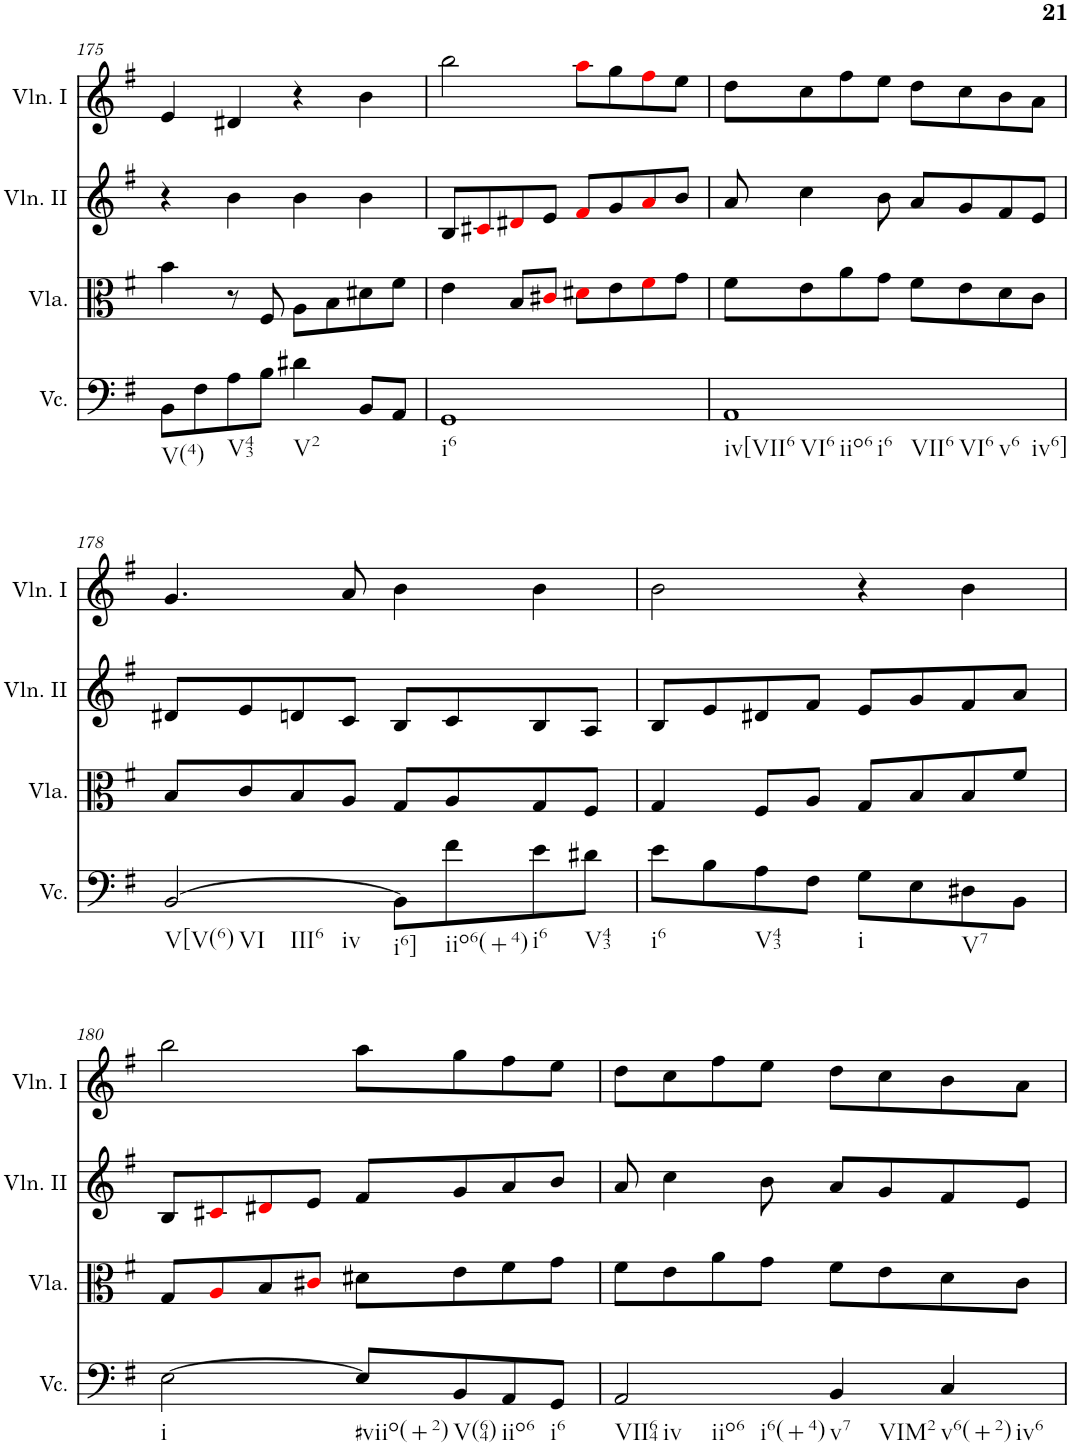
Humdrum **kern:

**kern	**kern	**kern	**kern
*part4	*part3	*part2	*part1
*staff4	*staff3	*staff2	*staff1
*I"Violoncello	*I"Viola	*I"Violino II	*I"Violino I
*I'Vc.	*I'Vla.	*I'Vln. II	*I'Vln. I
!!LO:PB:g=z
*clefF4	*clefC3	*clefG2	*clefG2
*k[f#]	*k[f#]	*k[f#]	*k[f#]
*M4/4	*M4/4	*M4/4	*M4/4
=175	=175	=175	=175
!LO:TX:b:t=V(4)	!	!	!
8BB\L	4b\	4r	4e/
8F#\	.	.	.
!LO:TX:b:t=V43	!	!	!
8A\	8r	4b\	4d#X/
8B\J	8F#/	.	.
!LO:TX:b:t=V2	!	!	!
4d#X\	8A\L	4b\	4r
.	8B\	.	.
8BB/L	8d#X\	4b\	4b\
8AA/J	8f#\J	.	.
=176	=176	=176	=176
!LO:TX:b:t=i6	!	!	!
1GG	4e\	8B/L	2bb\
.	.	8c#Xi/	.
.	8B/L	8d#Xi/	.
.	8c#Xi/J	8e/J	.
.	8d#Xi\L	8f#i/L	8aai\L
.	8e\	8g/	8gg\
.	8f#i\	8ai/	8ff#i\
.	8g\J	8b/J	8ee\J
=177	=177	=177	=177
!LO:TX:b:t=iv[VII6	!	!	!
!LO:TX:b:t=VI6	!	!	!
!LO:TX:b:t=iio6	!	!	!
!LO:TX:b:t=i6	!	!	!
!LO:TX:b:t=VII6	!	!	!
!LO:TX:b:t=VI6	!	!	!
!LO:TX:b:t=v6	!	!	!
!LO:TX:b:t=iv6]	!	!	!
1AA	8f#\L	8a/	8dd\L
.	8e\	4cc\	8cc\
.	8a\	.	8ff#\
.	8g\J	8b\	8ee\J
.	8f#\L	8a/L	8dd\L
.	8e\	8g/	8cc\
.	8d\	8f#/	8b\
.	8c\J	8e/J	8a\J
!!LO:LB:g=z
=178	=178	=178	=178
!LO:TX:b:t=V[V(6)	!	!	!
!LO:TX:b:t=VI	!	!	!
!LO:TX:b:t=III6	!	!	!
!LO:TX:b:t=iv	!	!	!
[2BB/	8B/L	8d#X/L	4.g/
.	8c/	8e/	.
.	8B/	8dn/	.
.	8A/J	8c/J	8a/
!LO:TX:b:t=i6]	!	!	!
8BB\L]	8G/L	8B/L	4b\
!LO:TX:b:t=iio6(+4)	!	!	!
8f#\	8A/	8c/	.
!LO:TX:b:t=i6	!	!	!
8e\	8G/	8B/	4b\
!LO:TX:b:t=V43	!	!	!
8d#X\J	8F#/J	8A/J	.
=179	=179	=179	=179
!LO:TX:b:t=i6	!	!	!
8e\L	4G/	8B/L	2b\
8B\	.	8e/	.
!LO:TX:b:t=V43	!	!	!
8A\	8F#/L	8d#X/	.
8F#\J	8A/J	8f#/J	.
!LO:TX:b:t=i	!	!	!
8G\L	8G/L	8e/L	4r
8E\	8B/	8g/	.
!LO:TX:b:t=V7	!	!	!
8D#X\	8B/	8f#/	4b\
8BB\J	8f#/J	8a/J	.
!!LO:LB:g=z
=180	=180	=180	=180
!LO:TX:b:t=i	!	!	!
[2E\	8G/L	8B/L	2bb\
.	8Ai/	8c#Xi/	.
.	8B/	8d#Xi/	.
.	8c#Xi/J	8e/J	.
!LO:TX:b:t=#viio(+2)	!	!	!
8E/L]	8d#X\L	8f#/L	8aa\L
!LO:TX:b:t=V(64)	!	!	!
8BB/	8e\	8g/	8gg\
!LO:TX:b:t=iio6	!	!	!
8AA/	8f#\	8a/	8ff#\
!LO:TX:b:t=i6	!	!	!
8GG/J	8g\J	8b/J	8ee\J
=181	=181	=181	=181
!LO:TX:b:t=VII64	!	!	!
!LO:TX:b:t=iv	!	!	!
!LO:TX:b:t=iio6	!	!	!
!LO:TX:b:t=i6(+4)	!	!	!
2AA/	8f#\L	8a/	8dd\L
.	8e\	4cc\	8cc\
.	8a\	.	8ff#\
.	8g\J	8b\	8ee\J
!LO:TX:b:t=v7	!	!	!
!LO:TX:b:t=VIM2	!	!	!
4BB/	8f#\L	8a/L	8dd\L
.	8e\	8g/	8cc\
!LO:TX:b:t=v6(+2)	!	!	!
!LO:TX:b:t=iv6	!	!	!
4C/	8d\	8f#/	8b\
.	8c\J	8e/J	8a\J
=	=	=	=
*-	*-	*-	*-
